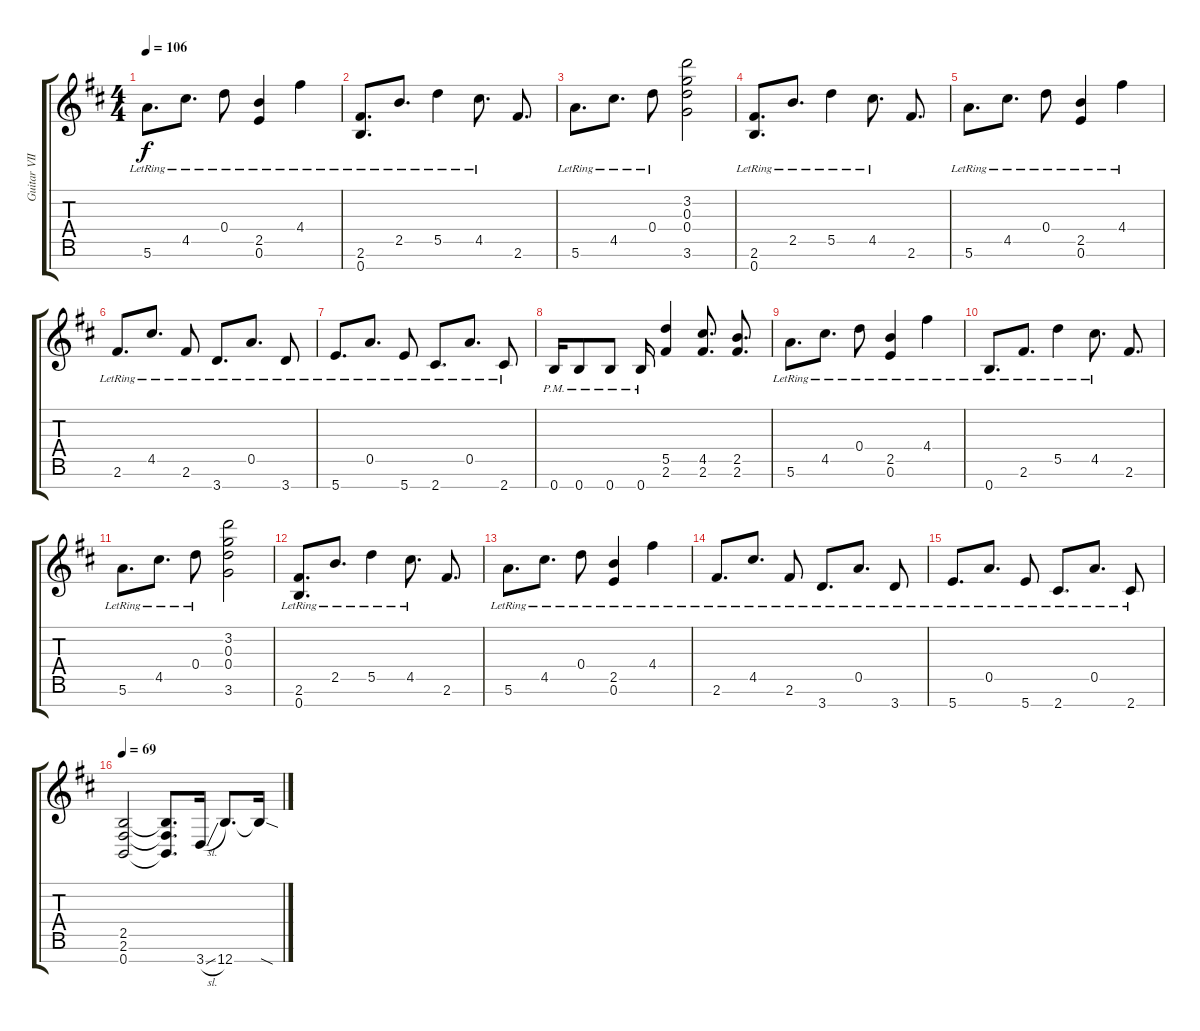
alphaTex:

\track ("Guitar VIII (7 strings Standard Tuning)" "Guitar VII") {instrument distortionguitar}
\staff {score tabs}
\tuning (E4 B3 G3 D3 A2 E2 B1) {hide}
\ts (4 4)
\tempo 106
\clef g2
\ks d
5.6{lr}.8{d ot 8vb dy f} 4.5{lr}.8{d ot 8vb} 0.4{lr}.8{ot 8vb} (2.5{lr} 0.6{lr}).4{ot 8vb} 4.4{lr}.4{ot 8vb} |
(2.6{lr} 0.7{lr}).8{d ot 8vb} 2.5{lr}.8{d ot 8vb} 5.5{lr}.4{ot 8vb} 4.5{lr}.8{d ot 8vb} 2.6.8{d ot 8vb} |
5.6{lr}.8{d ot 8vb} 4.5{lr}.8{d ot 8vb} 0.4{lr}.8{ot 8vb} (3.2 0.3 0.4 3.6).2{ot 8vb} |
(2.6{lr} 0.7{lr}).8{d ot 8vb} 2.5{lr}.8{d ot 8vb} 5.5{lr}.4{ot 8vb} 4.5{lr}.8{d ot 8vb} 2.6.8{d ot 8vb} |
5.6{lr}.8{d ot 8vb} 4.5{lr}.8{d ot 8vb} 0.4{lr}.8{ot 8vb} (2.5{lr} 0.6{lr}).4{ot 8vb} 4.4{lr}.4{ot 8vb} |
2.6{lr}.8{d ot 8vb} 4.5{lr}.8{d ot 8vb} 2.6{lr}.8{ot 8vb} 3.7{lr}.8{d ot 8vb} 0.5{lr}.8{d ot 8vb} 3.7{lr}.8{ot 8vb} |
5.7{lr}.8{d ot 8vb} 0.5{lr}.8{d ot 8vb} 5.7{lr}.8{ot 8vb} 2.7{lr}.8{d ot 8vb} 0.5{lr}.8{d ot 8vb} 2.7{lr}.8{ot 8vb} |
0.7{pm}.16{ot 8vb} 0.7{pm}.8{ot 8vb} 0.7{pm}.8{ot 8vb} 0.7{pm}.16{ot 8vb} (5.5 2.6).4{ot 8vb} (4.5 2.6).8{d ot 8vb} (2.5 2.6).8{d ot 8vb} |
5.6{lr}.8{d ot 8vb} 4.5{lr}.8{d ot 8vb} 0.4{lr}.8{ot 8vb} (2.5{lr} 0.6{lr}).4{ot 8vb} 4.4{lr}.4{ot 8vb} |
0.7{lr}.8{d ot 8vb} 2.6{lr}.8{d ot 8vb} 5.5{lr}.4{ot 8vb} 4.5{lr}.8{d ot 8vb} 2.6.8{d ot 8vb} |
5.6{lr}.8{d ot 8vb} 4.5{lr}.8{d ot 8vb} 0.4{lr}.8{ot 8vb} (3.2 0.3 0.4 3.6).2{ot 8vb} |
(2.6{lr} 0.7{lr}).8{d ot 8vb} 2.5{lr}.8{d ot 8vb} 5.5{lr}.4{ot 8vb} 4.5{lr}.8{d ot 8vb} 2.6.8{d ot 8vb} |
5.6{lr}.8{d ot 8vb} 4.5{lr}.8{d ot 8vb} 0.4{lr}.8{ot 8vb} (2.5{lr} 0.6{lr}).4{ot 8vb} 4.4{lr}.4{ot 8vb} |
2.6{lr}.8{d ot 8vb} 4.5{lr}.8{d ot 8vb} 2.6{lr}.8{ot 8vb} 3.7{lr}.8{d ot 8vb} 0.5{lr}.8{d ot 8vb} 3.7{lr}.8{ot 8vb} |
5.7{lr}.8{d ot 8vb} 0.5{lr}.8{d ot 8vb} 5.7{lr}.8{ot 8vb} 2.7{lr}.8{d ot 8vb} 0.5{lr}.8{d ot 8vb} 2.7{lr}.8{ot 8vb} |
\tempo 69
(2.5 2.6 0.7).2{instrument distortionguitar} (2.5{t} 2.6{t} 0.7{t}).8{d} 3.7{sl}.16 12.7.8{d} 12.7{sod t}.16
